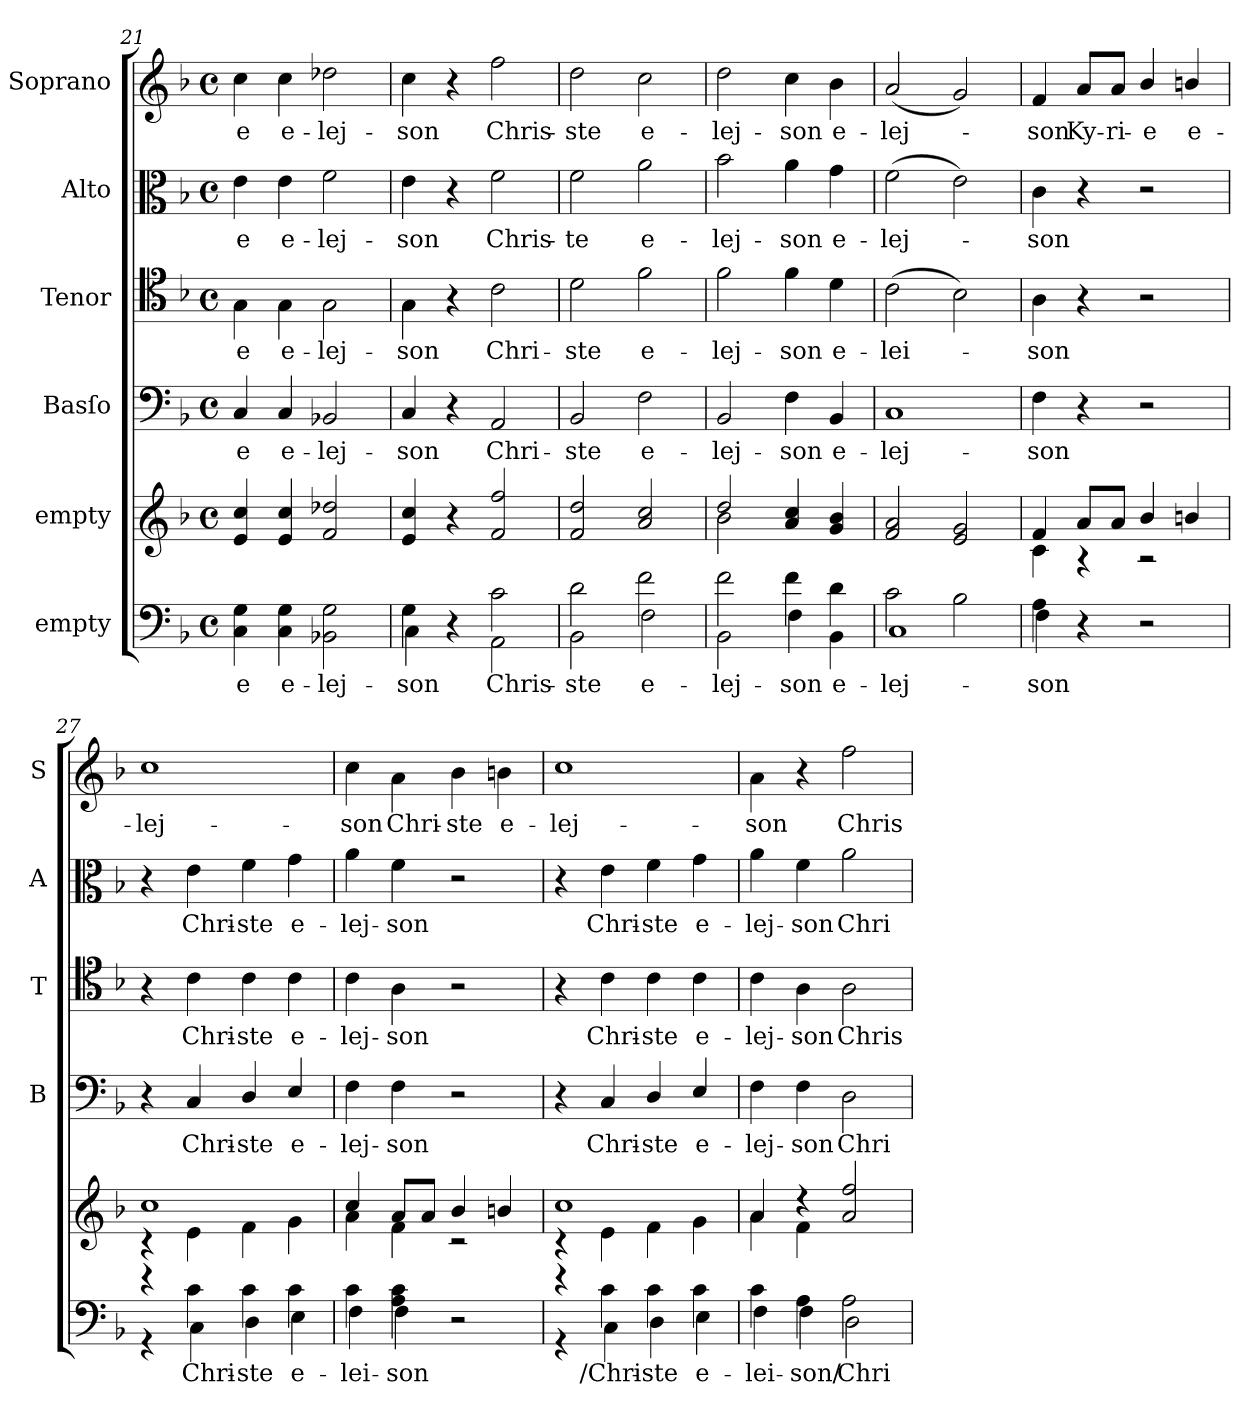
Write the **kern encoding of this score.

**kern	**text	**kern	**kern	**text	**kern	**text	**kern	**text	**kern	**text
*part6	*part6	*part5	*part4	*part4	*part3	*part3	*part2	*part2	*part1	*part1
*staff6	*staff6	*staff5	*staff4	*staff4	*staff3	*staff3	*staff2	*staff2	*staff1	*staff1
*I"empty	*	*I"empty	*I"Basſo	*	*I"Tenor	*	*I"Alto	*	*I"Soprano	*
*	*	*	*I'B	*	*I'T	*	*I'A	*	*I'S	*
*clefF4	*	*clefG2	*clefF4	*	*clefC4	*	*clefC3	*	*clefG2	*
*k[b-]	*	*k[b-]	*k[b-]	*	*k[b-]	*	*k[b-]	*	*k[b-]	*
*F:	*	*F:	*F:	*	*F:	*	*F:	*	*F:	*
*M4/4	*	*M4/4	*M4/4	*	*M4/4	*	*M4/4	*	*M4/4	*
*met(c)	*	*met(c)	*met(c)	*	*met(c)	*	*met(c)	*	*met(c)	*
=21	=21	=21	=21	=21	=21	=21	=21	=21	=21	=21
4C\ 4G\	-e	4e/ 4cc/	4C/	-e	4G\	-e	4e\	-e	4cc\	-e
4C\ 4G\	e-	4e/ 4cc/	4C/	e-	4G\	e-	4e\	e-	4cc\	e-
2BB-X\ 2G\	-lej-	2f/ 2dd-X/	2BB-X/	-lej-	2G\	-lej-	2f\	-lej-	2dd-X\	-lej-
=22	=22	=22	=22	=22	=22	=22	=22	=22	=22	=22
*^	*	*	*	*	*	*	*	*	*	*
4G\	4C\	-son	4e/ 4cc/	4C/	-son	4G\	-son	4e\	-son	4cc\	-son
4r	4ryy	.	4r	4r	.	4r	.	4r	.	4r	.
2c\	2AA\	Chris-	2f/ 2ff/	2AA/	Chri-	2c\	Chri-	2f\	Chris-	2ff\	Chris-
=23	=23	=23	=23	=23	=23	=23	=23	=23	=23	=23	=23
2d\	2BB-\	-ste	2f/ 2dd/	2BB-/	-ste	2d\	-ste	2f\	-te	2dd\	-ste
2f\	2F\	e-	2a/ 2cc/	2F\	e-	2f\	e-	2a\	e-	2cc\	e-
=24	=24	=24	=24	=24	=24	=24	=24	=24	=24	=24	=24
*	*	*	*^	*	*	*	*	*	*	*	*
2f\	2BB-\	-lej-	2dd/	2b-\	2BB-/	-lej-	2f\	-lej-	2b-\	-lej-	2dd\	-lej-
4f\	4F\	-son	4a/ 4cc/	2ryy	4F\	-son	4f\	-son	4a\	-son	4cc\	-son
4d\	4BB-\	e-	4g/ 4b-/	.	4BB-/	e-	4d\	e-	4g\	e-	4b-\	e-
*	*	*	*v	*v	*	*	*	*	*	*	*	*
=25	=25	=25	=25	=25	=25	=25	=25	=25	=25	=25	=25
2c\	1C\	-lej-	2f/ 2a/	1C/	-lej-	(2c\	-lei-	(2f\	-lej-	(2a/	-lej-
2B-\	.	.	2e/ 2g/	.	.	2B-\)	.	2e\)	.	2g/)	.
=26	=26	=26	=26	=26	=26	=26	=26	=26	=26	=26	=26
*	*	*	*^	*	*	*	*	*	*	*	*
4A\	4F\	-son	4f/	4c\	4F\	-son	4A\	-son	4c\	-son	4f/	-son
4r	4ryy	.	8a/L	4r	4r	.	4r	.	4r	.	8a/L	Ky-
.	.	.	8a/J	.	.	.	.	.	.	.	8a/J	-ri-
2r	2ryy	.	4b-/	2r	2r	.	2r	.	2r	.	4b-/	-e
.	.	.	4bn/	.	.	.	.	.	.	.	4bn/	e-
=27	=27	=27	=27	=27	=27	=27	=27	=27	=27	=27	=27	=27
4r	4r	.	1cc/	4r	4r	.	4r	.	4r	.	1cc\	-lej-
4c\	4C\	Chri-	.	4e\	4C/	Chri-	4c\	Chri-	4e\	Chri-	.	.
4c\	4D\	-ste	.	4f\	4D/	-ste	4c\	-ste	4f\	-ste	.	.
4c\	4E\	e-	.	4g\	4E/	e-	4c\	e-	4g\	e-	.	.
=28	=28	=28	=28	=28	=28	=28	=28	=28	=28	=28	=28	=28
4c\	4F\	-lei-	4cc/	4a\	4F\	-lej-	4c\	-lej-	4a\	-lej-	4cc\	-son
4A\ 4c\	4F\	-son	8a/L	4f\	4F\	-son	4A\	-son	4f\	-son	4a\	Chri-
.	.	.	8a/J	.	.	.	.	.	.	.	.	.
2r	2ryy	.	4b-/	2r	2r	.	2r	.	2r	.	4b-\	-ste
.	.	.	4bn/	.	.	.	.	.	.	.	4bn\	e-
=29	=29	=29	=29	=29	=29	=29	=29	=29	=29	=29	=29	=29
4r	4r	.	1cc/	4r	4r	.	4r	.	4r	.	1cc\	-lej-
4c\	4C\	/Chri-	.	4e\	4C/	Chri-	4c\	Chri-	4e\	Chri-	.	.
4c\	4D\	-ste	.	4f\	4D/	-ste	4c\	-ste	4f\	-ste	.	.
4c\	4E\	e-	.	4g\	4E/	e-	4c\	e-	4g\	e-	.	.
=30	=30	=30	=30	=30	=30	=30	=30	=30	=30	=30	=30	=30
4c\	4F\	-lei-	4a/	4a\	4F\	-lej-	4c\	-lej-	4a\	-lej-	4a\	-son
4A\	4F\	-son/	4r	4f\	4F\	-son	4A\	-son	4f\	-son	4r	.
2A\	2D\	Chri-	2a/ 2ff/	2rgyy	2D\	Chri-	2A\	Chris-	2a\	Chri-	2ff\	Chris-
*v	*v	*	*	*	*	*	*	*	*	*	*	*
*	*	*v	*v	*	*	*	*	*	*	*	*
=	=	=	=	=	=	=	=	=	=	=
*-	*-	*-	*-	*-	*-	*-	*-	*-	*-	*-
